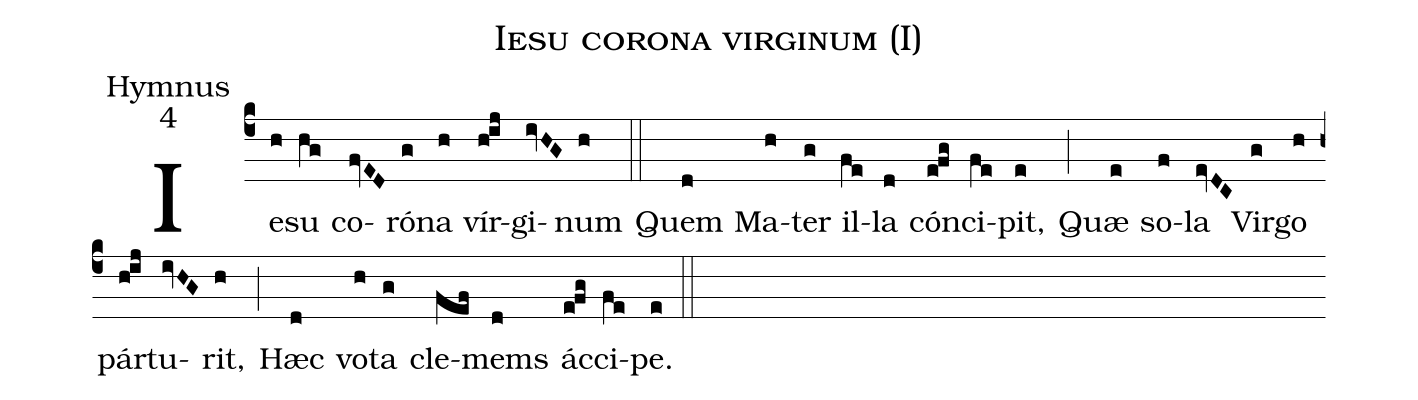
name:Iesu corona virginum (I);
office-part:Hymnus;
mode:4;
%%
(c4) Ie(h)su(hg) co(fvED)ró(g)na(h) vír(h!ij)gi(ivHG)num(h) (::)
Quem(d) Ma(h)ter(g) il(fe)la(d) cón(e!fg)ci(fe)pit,(e) (;) Quæ(e) so(f)la(evDC) Vir(g)go(h) pár(h!ij)tu(ivHG)rit,(h) (;) Hæc(d) vo(h)ta(g) cle(fef)mems(d) ác(e!fg)ci(fe)pe.(e) (::)
